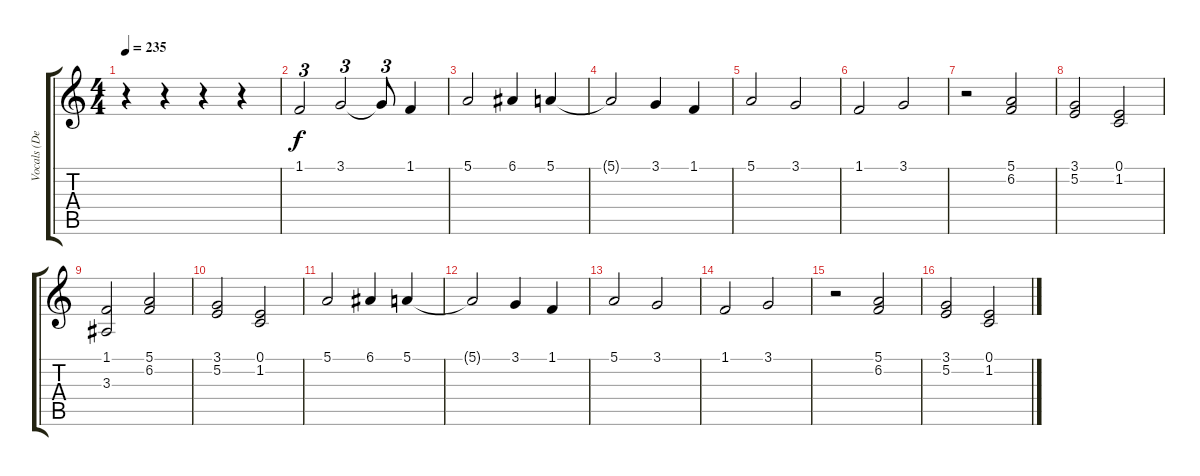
\track ("Vocals (Deryck Whibley)" "Vocals (De") {instrument tenorsax}
\staff {score tabs}
\tuning (E4 B3 G3 D3 A2 E2) {hide}
\ts (4 4)
\tempo 235
\clef g2
\ks c
r.4{dy f} r.4 r.4 r.4 |
1.1.2{tu (3 2)} 3.1.2{tu (3 2)} 3.1{t}.8{tu (3 2)} 1.1.4 |
5.1.2 6.1.4 5.1.4 |
5.1{t}.2 3.1.4 1.1.4 |
5.1.2 3.1.2 |
1.1.2 3.1.2 |
r.2 (5.1 6.2).2 |
(3.1 5.2).2 (0.1 1.2).2 |
(1.1 3.3).2 (5.1 6.2).2 |
(3.1 5.2).2 (0.1 1.2).2 |
5.1.2 6.1.4 5.1.4 |
5.1{t}.2 3.1.4 1.1.4 |
5.1.2 3.1.2 |
1.1.2 3.1.2 |
r.2 (5.1 6.2).2 |
(3.1 5.2).2 (0.1 1.2).2
